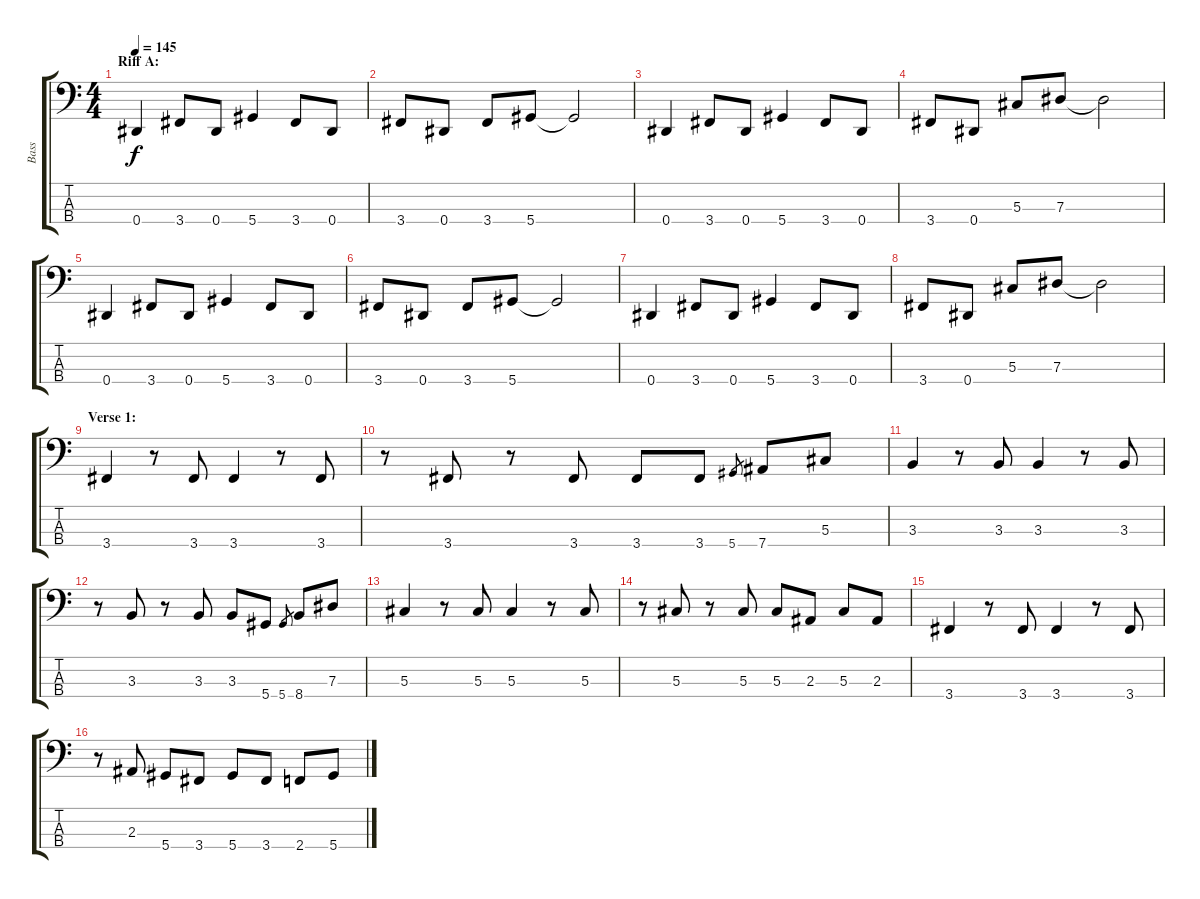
\track ("Bass" "Bass") {instrument electricbassfinger}
\staff {score tabs}
\tuning (Gb2 Db2 Ab1 Eb1) {hide}
\ts (4 4)
\section ("" "Riff A:")
\tempo 145
\clef f4
\ks c
0.4.4{dy f} 3.4.8 0.4.8 5.4.4 3.4.8 0.4.8 |
3.4.8 0.4.8 3.4.8 5.4.8 5.4{t}.2 |
0.4.4 3.4.8 0.4.8 5.4.4 3.4.8 0.4.8 |
3.4.8 0.4.8 5.3.8 7.3.8 7.3{t}.2 |
0.4.4 3.4.8 0.4.8 5.4.4 3.4.8 0.4.8 |
3.4.8 0.4.8 3.4.8 5.4.8 5.4{t}.2 |
0.4.4 3.4.8 0.4.8 5.4.4 3.4.8 0.4.8 |
3.4.8 0.4.8 5.3.8 7.3.8 7.3{t}.2 |
\section ("" "Verse 1:")
3.4.4 r.8 3.4.8 3.4.4 r.8 3.4.8 |
r.8 3.4.8 r.8 3.4.8 3.4.8 3.4.8 5.4.8{gr} 7.4.8 5.3.8 |
3.3.4 r.8 3.3.8 3.3.4 r.8 3.3.8 |
r.8 3.3.8 r.8 3.3.8 3.3.8 5.4.8 5.4.8{gr} 8.4.8 7.3.8 |
5.3.4 r.8 5.3.8 5.3.4 r.8 5.3.8 |
r.8 5.3.8 r.8 5.3.8 5.3.8 2.3.8 5.3.8 2.3.8 |
3.4.4 r.8 3.4.8 3.4.4 r.8 3.4.8 |
r.8 2.3.8 5.4.8 3.4.8 5.4.8 3.4.8 2.4.8 5.4.8
